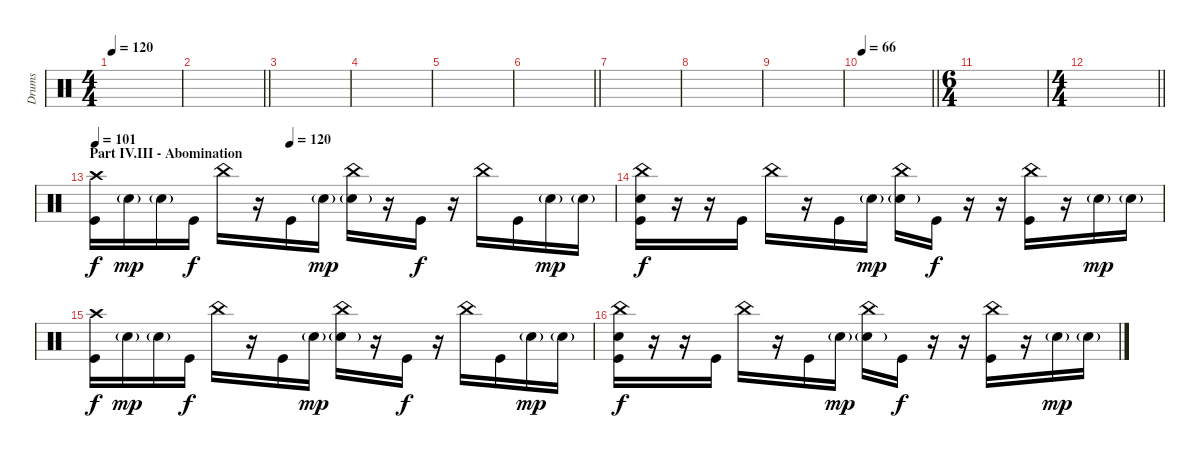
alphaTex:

\track ("Drums" "Drums") {instrument percussion}
\staff
\articulation defaults
\ts (4 4)
\tempo 120
\clef neutral
\ks c
|
\barLineRight lightlight
|
|
|
|
\barLineRight lightlight
|
|
|
|
\tempo 66
\barLineRight lightlight
|
\ts (6 4)
|
\ts (4 4)
\barLineRight lightlight
|
\section ("" "Part IV.III - Abomination")
\tempo 101
\tempo (120 0.375)
("Crash high (hit)" "Kick (hit)").16 "Electric Snare (hit)"{g}.16{dy mp} "Electric Snare (hit)"{g}.16 "Kick (hit)".16{dy f} "China (hit)".16 r.16 "Kick (hit)".16 "Electric Snare (hit)"{g}.16{dy mp} ("China (hit)" "Electric Snare (hit)"{g}).16 r.16 "Kick (hit)".16{dy f} r.16 "China (hit)".16 "Kick (hit)".16 "Electric Snare (hit)"{g}.16{dy mp} "Electric Snare (hit)"{g}.16 |
("China (hit)" "Electric Snare (hit)" "Kick (hit)").16{dy f} r.16 r.16 "Kick (hit)".16 "China (hit)".16 r.16 "Kick (hit)".16 "Electric Snare (hit)"{g}.16{dy mp} ("China (hit)" "Electric Snare (hit)"{g}).16 "Kick (hit)".16{dy f} r.16 r.16 ("China (hit)" "Kick (hit)").16 r.16 "Electric Snare (hit)"{g}.16{dy mp} "Electric Snare (hit)"{g}.16 |
("Crash high (hit)" "Kick (hit)").16{dy f} "Electric Snare (hit)"{g}.16{dy mp} "Electric Snare (hit)"{g}.16 "Kick (hit)".16{dy f} "China (hit)".16 r.16 "Kick (hit)".16 "Electric Snare (hit)"{g}.16{dy mp} ("China (hit)" "Electric Snare (hit)"{g}).16 r.16 "Kick (hit)".16{dy f} r.16 "China (hit)".16 "Kick (hit)".16 "Electric Snare (hit)"{g}.16{dy mp} "Electric Snare (hit)"{g}.16 |
("China (hit)" "Electric Snare (hit)" "Kick (hit)").16{dy f} r.16 r.16 "Kick (hit)".16 "China (hit)".16 r.16 "Kick (hit)".16 "Electric Snare (hit)"{g}.16{dy mp} ("China (hit)" "Electric Snare (hit)"{g}).16 "Kick (hit)".16{dy f} r.16 r.16 ("China (hit)" "Kick (hit)").16 r.16 "Electric Snare (hit)"{g}.16{dy mp} "Electric Snare (hit)"{g}.16
